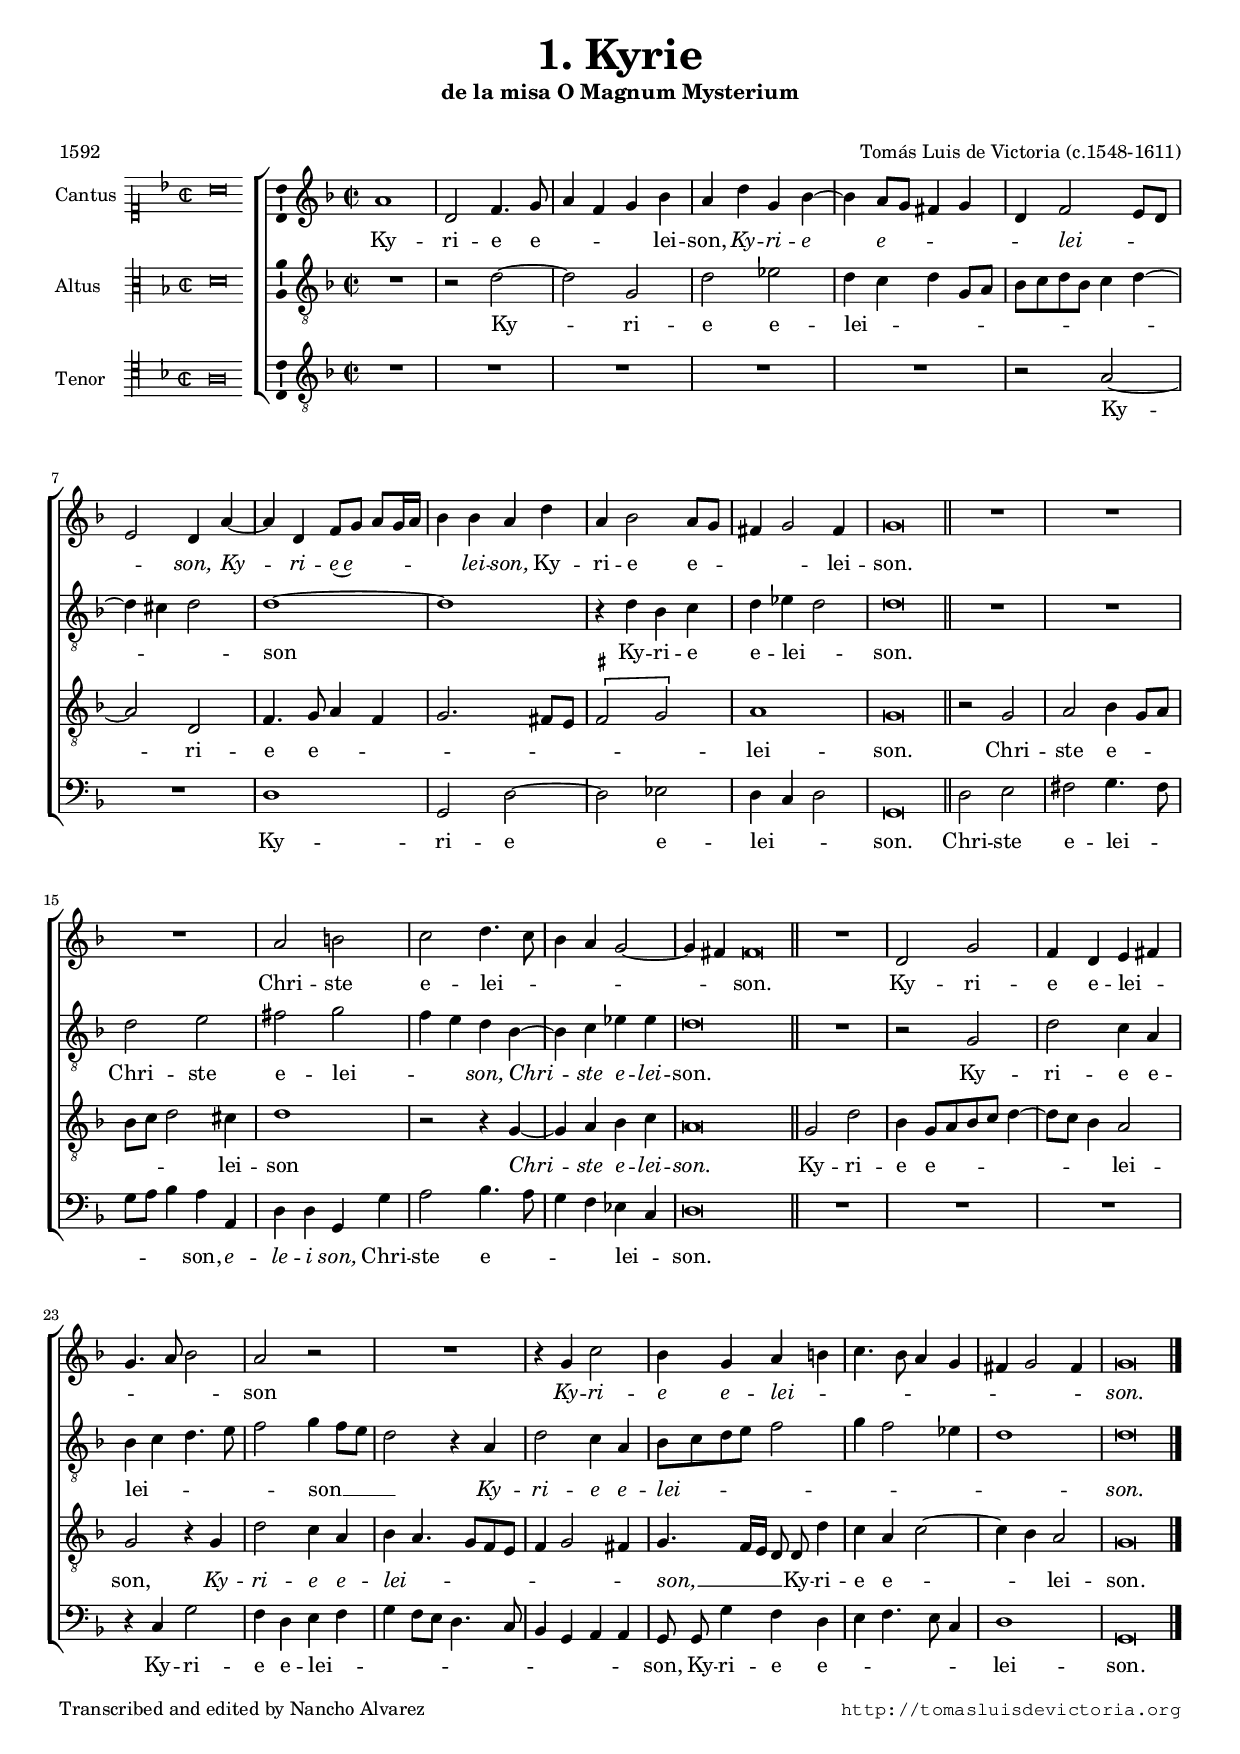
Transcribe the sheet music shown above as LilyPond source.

\version "2.18.0"

#(set-default-paper-size "a4")
#(set-global-staff-size 16.4)
#(ly:set-option 'point-and-click #f)
%mobile -s15.5 -i3.2

italicas=\override LyricText.font-shape = #'italic
rectas=\override LyricText.font-shape = #'upright
ss=\once \set suggestAccidentals = ##t
incipitwidth = 20
mt=#(define-music-function (parser location offset) (number?) ; move lyric text
      #{ \once \override LyricText.X-offset = -$offset #})

htitle="O Magnum Mysterium  -  1. Kyrie"
hcomposer="Victoria"

\header {
	title=\markup{\fontsize #3 "1. Kyrie"}
	subtitle="de la misa O Magnum Mysterium"
	subsubtitle=" "
	composer="Tomás Luis de Victoria (c.1548-1611)"
        pdfauthor=\composer
	%opus="(-)"
	poet="1592"
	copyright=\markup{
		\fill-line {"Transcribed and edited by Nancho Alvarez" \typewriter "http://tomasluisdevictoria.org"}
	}
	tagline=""
}


global={\key d \minor \time 2/2
                \skip 1*12 \bar "||" %tablet \break
		\skip 1*7 \bar "||" %tablet \break
		\skip 1*11 \bar "|."
}

cantus={
	a'1 |
	d'2 f'4. g'8 |
	a'4 f' g' bes' |
	a' d'' g' bes' ~ |
%5
	bes' a'8 g' fis'4 g' |
	d' f'2 e'8 d' |
	e'2 d'4 a' ~ |
	a' d'  f'8[ g']  a'[ g'16 a'] |
	bes'4 bes' a' d'' |
%10
	a' bes'2 a'8 g' |
	fis'4 g'2 fis'4 |
	g'\breve*1/2 |
	R1*4/4 |
	R1*4/4 |
%15
	R1*4/4 |
	a'2 b' |
	c'' d''4. c''8 |
	bes'4 a' g'2 ~ |
	g'4 fis' fis'\breve*1/4 |
%20
	R1*4/4 |
	d'2 g' |
	f'4 d' e' fis' |
	g'4. a'8 bes'2 |
	a' r |
%25
	R1*4/4 |
	r4 g' c''2 |
	bes'4 g' a' b' |
	c''4. bes'8 a'4 g' |
	fis' g'2 fis'4 |
%30
	g'\breve*1/2
}

altus={
	R1*4/4 |
	r2 d' ~ |
	d' g |
	d' ees' |
%5
	d'4 c' d' g8 a |
	bes c' d' bes c'4 d' ~ |
	d' cis' d'2 |
	d'1 ~ |
	d' |
%10
	r4 d' bes c' |
	d' ees' d'2 |
	d'\breve*1/2 |
	R1*4/4 |
	R1*4/4 |
%15
	d'2 e' |
	fis' g' |
	f'4 e' d' bes ~ |
	bes c' ees' ees' |
	d'\breve*1/2 |
%20
	R1*4/4 |
	r2 g |
	d' c'4 a |
	bes c' d'4. e'8 |
	f'2 g'4 f'8 e' |
%25
	d'2 r4 a |
	d'2 c'4 a |
	bes8 c' d' e' f'2 |
	g'4 f'2 ees'4 |
	d'1 |
%30
	d'\breve*1/2
}

tenor={
	R1*4/4 |
	R1*4/4 |
	R1*4/4 |
	R1*4/4 |
%5
	R1*4/4 |
	r2 a ~ |
	a d |
	f4. g8 a4 f |
	g2. fis8 e |
%10
	\ss \[fis2 g\] |
	a1 |
	g\breve*1/2 |
	r2 g |
	a bes4 g8 a |
%15
	bes c' d'2 cis'4 |
	d'1 |
	r2 r4 g ~ |
	g a bes c' |
	a\breve*1/2 |
%20
	g2 d' |
	bes4  g8[ a bes c'] d'4 ~ |
	d'8 c' bes4 a2 |
	g r4 g |
	d'2 c'4 a |
%25
	bes a4. g8 f e |
	f4 g2 fis4 |
	\set Staff.autoBeaming = ##f
	g4.  f16[ e] d8 d d'4 |
	\set Staff.autoBeaming = ##t
	c' a c'2 ~ |
	c'4 bes a2 |
%30
	g\breve*1/2
}

bassus={
	R1*4/4 |
	R1*4/4 |
	R1*4/4 |
	R1*4/4 |
%5
	R1*4/4 |
	R1*4/4 |
	R1*4/4 |
	d1 |
	g,2 d ~ |
%10
	d ees |
	d4 c d2 |
	g,\breve*1/2 |
	d2 e |
	fis g4. fis8 | % f8????
%15
	g a bes4 a a, |
	d d g, g |
	a2 bes4. a8 |
	g4 f ees c |
	d\breve*1/2 |
%20
	R1*4/4 |
	R1*4/4 |
	R1*4/4 |
	r4 c g2 |
	f4 d e f |
%25
	g f8 e d4. c8 |
	bes,4 g, a, a, |
	\set Staff.autoBeaming = ##f
	g,8 g, g4 f d |
	\set Staff.autoBeaming = ##t
	e f4. e8 c4 |
	d1 |
%30
	g,\breve*1/2
}

textocantus=\lyricmode{
Ky -- ri -- e e -- _ _ _ lei -- son,
\italicas
Ky -- ri -- e _ e -- _ _ _ _ lei -- _ _ _ son,
Ky -- _ ri -- e~e -- _ _ _ _ _ lei -- son,
\rectas
Ky -- ri -- e e -- _ _ _ lei -- son.
Chri -- ste e -- lei -- _ _ _ _ _ _ son.
Ky -- ri -- e e -- lei -- _ _ _ _ son
\italicas Ky -- ri -- e e -- lei -- _ _ _ _ _ _ _ _ son.

}

textoaltus=\lyricmode{
Ky -- _ ri -- e e -- lei -- _ _ _ _ _ _ _ _ _ _ _ _ _ son _ 
Ky -- ri -- e e -- lei -- _ son.
Chri -- ste e -- lei -- _ _ \italicas
son, % el original pone e -- lei -- _ son, 
Chri -- _ ste e -- lei -- \rectas
son.
Ky -- ri -- e e -- lei -- _ _ _ _ son __ _ _ _ 
\italicas Ky -- ri -- e e -- lei -- _ _ _ _ _ _ _ _ son.

}

textotenor=\lyricmode{
Ky -- _ ri -- e e -- _ _ _ _ _ _ _ lei -- son.
Chri -- ste e -- _ _ _ _ _ lei -- son
\italicas Chri -- _ ste  e -- lei -- son. \rectas
Ky -- ri -- e e -- _ _ _ _ _ _ _ lei -- son,
\italicas Ky -- ri -- e e -- lei  -- _ _ _ _ _ _ _ son, __ _ _ _ \rectas 
Ky -- ri -- e e -- _ _ _ lei -- son.
}

textobassus=\lyricmode{
Ky -- ri -- e _ e -- lei -- _ _ son.
Chri -- ste e -- lei -- _ _ _ _ son,
\italicas e -- le -- i son, \rectas
Chri -- ste e -- _ _ _ lei -- _ son.
Ky -- ri -- e e -- lei -- _ _ _ _ _ _ _ _ _ _ son,
\mt #.5 Ky -- ri -- e e -- _ _ _ _ lei -- son.
}


incipitcantus=\markup{
	\score{
		{ 
		\set Staff.instrumentName="Cantus "
		\override NoteHead.style = #'neomensural
		\override Rest.style = #'neomensural
		\override Staff.TimeSignature.style = #'neomensural
		\cadenzaOn 
		\clef "petrucci-c1"
		\key f \major
		\time 2/2
		a'\breve
		} 
	\layout {
		\context {\Voice
			\remove Ligature_bracket_engraver
			\consists Mensural_ligature_engraver
		}
		line-width=\incipitwidth
		indent = 0
	}
	}
}

incipitaltus=\markup{
	\score{
		{ 
		\set Staff.instrumentName="Altus    "
		\override NoteHead.style = #'neomensural 
		\override Rest.style = #'neomensural
		\override Staff.TimeSignature.style = #'neomensural
		\cadenzaOn 
		\clef "petrucci-c3"
		\key f \major
		\time 2/2
		d'\breve
		} 
	\layout {
		\context {\Voice
			\remove Ligature_bracket_engraver
			\consists Mensural_ligature_engraver
		}
		line-width=\incipitwidth
		indent = 0
	}
	}
}


incipittenor=\markup{
	\score{
		{ 
		\set Staff.instrumentName="Tenor   "
		\override NoteHead.style = #'neomensural 
		\override Rest.style = #'neomensural
		\override Staff.TimeSignature.style = #'neomensural
		\cadenzaOn 
		\clef "petrucci-c4"
		\key f \major
		\time 2/2
		a\breve
		} 
	\layout {
		\context {\Voice
			\remove Ligature_bracket_engraver
			\consists Mensural_ligature_engraver
		}
		line-width=\incipitwidth
		indent=0
	}
	}
}

incipitbassus=\markup{
	\score{
		{ 
		\set Staff.instrumentName="Bassus   "
		\override NoteHead.style = #'neomensural 
		\override Rest.style = #'neomensural
		\override Staff.TimeSignature.style = #'neomensural
		\cadenzaOn 
		\clef "petrucci-f4"
		\key f \major
		\time 2/2
		d\breve
		} 
	\layout {
		\context {\Voice
			\remove Ligature_bracket_engraver
			\consists Mensural_ligature_engraver
		}
		line-width=\incipitwidth
		indent = 0
	}
	}
}





\score {\transpose c' c'{
\new ChoirStaff<<

	\new Staff <<\global
	\new Voice="v1" {
		\set Staff.instrumentName=\incipitcantus
		\clef "treble"
		\cantus }
	\new Lyrics \lyricsto "v1" {\textocantus }
	>>
	
	\new Staff << \global
	\new Voice="v2" {
		\set Staff.instrumentName=\incipitaltus
		\clef "G_8" 
		\altus}
	\new Lyrics \lyricsto "v2" {\textoaltus }
	>>

	
	\new Staff <<\global
	\new Voice="v3" {
		\set Staff.instrumentName=\incipittenor
		\clef "G_8"
		\tenor }
	\new Lyrics \lyricsto "v3" {\textotenor }
	>>

	\new Staff \with{\remove Ambitus_engraver }
        <<\global
	\new Voice="v4" {
		\set Staff.instrumentName=\incipitbassus
		\clef "bass" 
		\bassus }
	\new Lyrics \lyricsto "v4" {\textobassus }
	>>
	
>>

	}%transpose

\layout{ 
	\context {\Lyrics 
		\override VerticalAxisGroup.staff-affinity = #UP
		\override VerticalAxisGroup.nonstaff-relatedstaff-spacing =
			#'((basic-distance . 0) (minimum-distance . 0) (padding . 1))
		\override LyricText.font-size = #1.2
		\override LyricHyphen.minimum-distance = #0.5
	}
	\context {\Score 
		tempoHideNote = ##t
		\override BarNumber.padding = #2 
	}
	\context {\Voice 
		melismaBusyProperties = #'()
		%autoBeaming = ##f
	}
	\context {\Staff 
                \RemoveEmptyStaves %notablet
                \override VerticalAxisGroup.remove-first = ##t
		\override VerticalAxisGroup.staff-staff-spacing =
			#'((basic-distance . 11) (minimum-distance . 0) (padding . 1))
		\consists Ambitus_engraver 
		\override LigatureBracket.padding = #1
	}
}

%\midi { \mtempo }

}


\paper{
	evenHeaderMarkup=\markup  \fill-line { \fromproperty #'page:page-number-string \htitle \hcomposer }
	oddHeaderMarkup= \markup  \fill-line { \on-the-fly #not-first-page \hcomposer \on-the-fly #not-first-page \htitle \on-the-fly #not-first-page \fromproperty #'page:page-number-string }
	%system-count=20
	page-count = 1
	ragged-last-bottom = ##f
	indent=3.5\cm
	system-system-spacing =
	#'((basic-distance . 18) (minimum-distance . 0) (padding . 5))
	top-system-spacing = % header
	#'((basic-distance . 8) (minimum-distance . 0) (padding . 0))
	last-bottom-spacing = % footer
	#'((basic-distance . 12) (minimum-distance . 0) (padding . 0))

}
